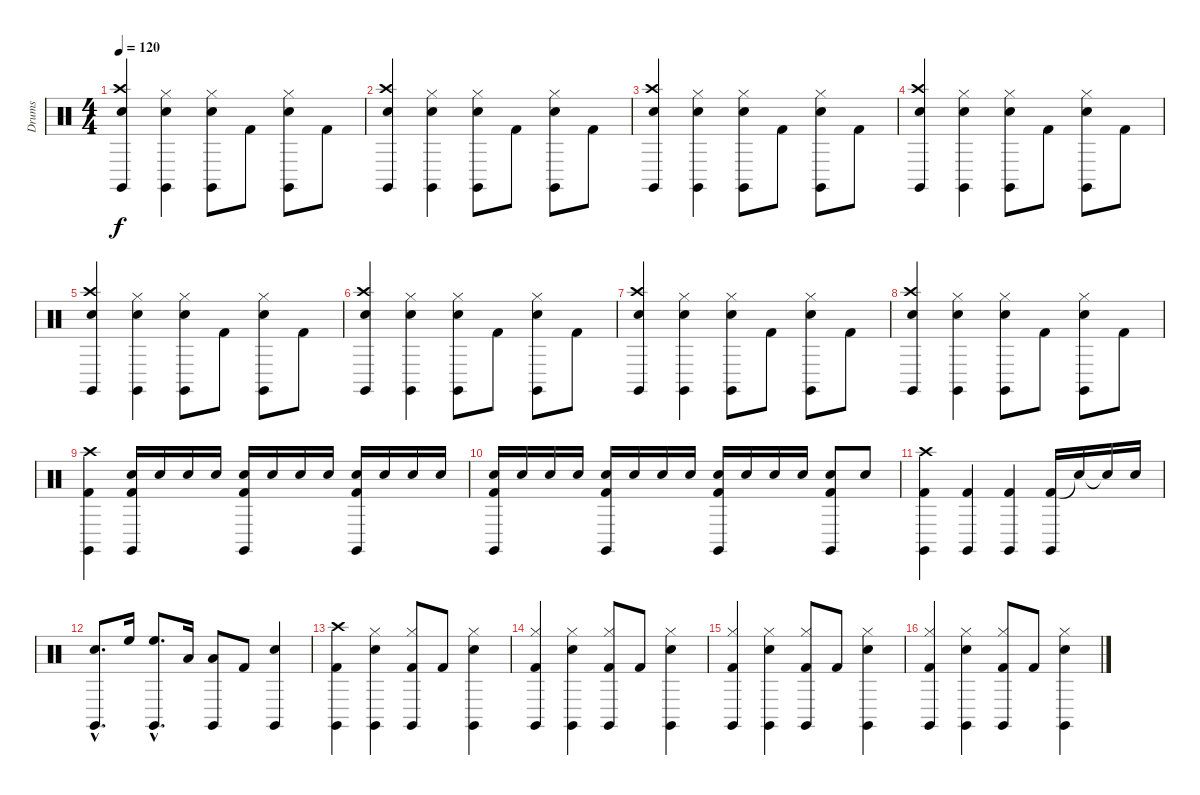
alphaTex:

\track ("Drums" "Drums") {instrument percussion}
\staff {score}
\articulation defaults
\ts (4 4)
\tempo 120
\clef neutral
\ks c
("Crash high (hit)" "Snare (hit) 2" "Claves (hit)").4{dy f} ("Hi-Hat (closed)" "Snare (hit) 2" "Claves (hit)").4 ("Hi-Hat (closed)" "Snare (hit) 2" "Claves (hit)").8 "Kick (hit) 2".8 ("Hi-Hat (closed)" "Snare (hit) 2" "Claves (hit)").8 "Kick (hit) 2".8 |
("Crash high (hit)" "Snare (hit) 2" "Claves (hit)").4 ("Hi-Hat (closed)" "Snare (hit) 2" "Claves (hit)").4 ("Hi-Hat (closed)" "Snare (hit) 2" "Claves (hit)").8 "Kick (hit) 2".8 ("Hi-Hat (closed)" "Snare (hit) 2" "Claves (hit)").8 "Kick (hit) 2".8 |
("Crash high (hit)" "Snare (hit) 2" "Claves (hit)").4 ("Hi-Hat (closed)" "Snare (hit) 2" "Claves (hit)").4 ("Hi-Hat (closed)" "Snare (hit) 2" "Claves (hit)").8 "Kick (hit) 2".8 ("Hi-Hat (closed)" "Snare (hit) 2" "Claves (hit)").8 "Kick (hit) 2".8 |
("Crash high (hit)" "Snare (hit) 2" "Claves (hit)").4 ("Hi-Hat (closed)" "Snare (hit) 2" "Claves (hit)").4 ("Hi-Hat (closed)" "Snare (hit) 2" "Claves (hit)").8 "Kick (hit) 2".8 ("Hi-Hat (closed)" "Snare (hit) 2" "Claves (hit)").8 "Kick (hit) 2".8 |
("Crash high (hit)" "Snare (hit) 2" "Claves (hit)").4 ("Hi-Hat (closed)" "Snare (hit) 2" "Claves (hit)").4 ("Hi-Hat (closed)" "Snare (hit) 2" "Claves (hit)").8 "Kick (hit) 2".8 ("Hi-Hat (closed)" "Snare (hit) 2" "Claves (hit)").8 "Kick (hit) 2".8 |
("Crash high (hit)" "Snare (hit) 2" "Claves (hit)").4 ("Hi-Hat (closed)" "Snare (hit) 2" "Claves (hit)").4 ("Hi-Hat (closed)" "Snare (hit) 2" "Claves (hit)").8 "Kick (hit) 2".8 ("Hi-Hat (closed)" "Snare (hit) 2" "Claves (hit)").8 "Kick (hit) 2".8 |
("Crash high (hit)" "Snare (hit) 2" "Claves (hit)").4 ("Hi-Hat (closed)" "Snare (hit) 2" "Claves (hit)").4 ("Hi-Hat (closed)" "Snare (hit) 2" "Claves (hit)").8 "Kick (hit) 2".8 ("Hi-Hat (closed)" "Snare (hit) 2" "Claves (hit)").8 "Kick (hit) 2".8 |
("Crash high (hit)" "Snare (hit) 2" "Claves (hit)").4 ("Hi-Hat (closed)" "Snare (hit) 2" "Claves (hit)").4 ("Hi-Hat (closed)" "Snare (hit) 2" "Claves (hit)").8 "Kick (hit) 2".8 ("Hi-Hat (closed)" "Snare (hit) 2" "Claves (hit)").8 "Kick (hit) 2".8 |
("Crash high (hit)" "Kick (hit) 2" "Claves (hit)").4 ("Snare (hit) 2" "Kick (hit) 2" "Claves (hit)").16 "Snare (hit) 2".16 "Snare (hit) 2".16 "Snare (hit) 2".16 ("Snare (hit) 2" "Kick (hit) 2" "Claves (hit)").16 "Snare (hit) 2".16 "Snare (hit) 2".16 "Snare (hit) 2".16 ("Snare (hit) 2" "Kick (hit) 2" "Claves (hit)").16 "Snare (hit) 2".16 "Snare (hit) 2".16 "Snare (hit) 2".16 |
("Snare (hit) 2" "Kick (hit) 2" "Claves (hit)").16 "Snare (hit) 2".16 "Snare (hit) 2".16 "Snare (hit) 2".16 ("Snare (hit) 2" "Kick (hit) 2" "Claves (hit)").16 "Snare (hit) 2".16 "Snare (hit) 2".16 "Snare (hit) 2".16 ("Snare (hit) 2" "Kick (hit) 2" "Claves (hit)").16 "Snare (hit) 2".16 "Snare (hit) 2".16 "Snare (hit) 2".16 ("Snare (hit) 2" "Kick (hit) 2" "Claves (hit)").8 "Snare (hit) 2".8 |
("Crash high (hit)" "Kick (hit) 2" "Claves (hit)").4 ("Kick (hit) 2" "Claves (hit)").4 ("Kick (hit) 2" "Claves (hit)").4 ("Kick (hit) 2" "Claves (hit)").16 "Snare (hit)"{t}.16 "Snare (hit)"{t}.16 "Snare (hit) 2".16 |
("Snare (hit) 2"{hac} "Claves (hit)"{hac}).8{d} "High Floor Tom (hit)".16 ("High Floor Tom (hit)"{hac} "Claves (hit)"{hac}).8{d} "Low Tom (hit)".16 ("Low Tom (hit)" "Claves (hit)").8 "Kick (hit) 2".8 ("Snare (hit) 2" "Claves (hit)").4 |
("Crash high (hit)" "Kick (hit) 2" "Claves (hit)").4 ("Hi-Hat (closed)" "Snare (hit) 2" "Claves (hit)").4 ("Hi-Hat (closed)" "Kick (hit) 2" "Claves (hit)").8 "Kick (hit) 2".8 ("Hi-Hat (closed)" "Snare (hit) 2" "Claves (hit)").4 |
("Hi-Hat (closed)" "Kick (hit) 2" "Claves (hit)").4 ("Hi-Hat (closed)" "Snare (hit) 2" "Claves (hit)").4 ("Hi-Hat (closed)" "Kick (hit) 2" "Claves (hit)").8 "Kick (hit) 2".8 ("Hi-Hat (closed)" "Snare (hit) 2" "Claves (hit)").4 |
("Hi-Hat (closed)" "Kick (hit) 2" "Claves (hit)").4 ("Hi-Hat (closed)" "Snare (hit) 2" "Claves (hit)").4 ("Hi-Hat (closed)" "Kick (hit) 2" "Claves (hit)").8 "Kick (hit) 2".8 ("Hi-Hat (closed)" "Snare (hit) 2" "Claves (hit)").4 |
("Hi-Hat (closed)" "Kick (hit) 2" "Claves (hit)").4 ("Hi-Hat (closed)" "Snare (hit) 2" "Claves (hit)").4 ("Hi-Hat (closed)" "Kick (hit) 2" "Claves (hit)").8 "Kick (hit) 2".8 ("Hi-Hat (closed)" "Snare (hit) 2" "Claves (hit)").4
